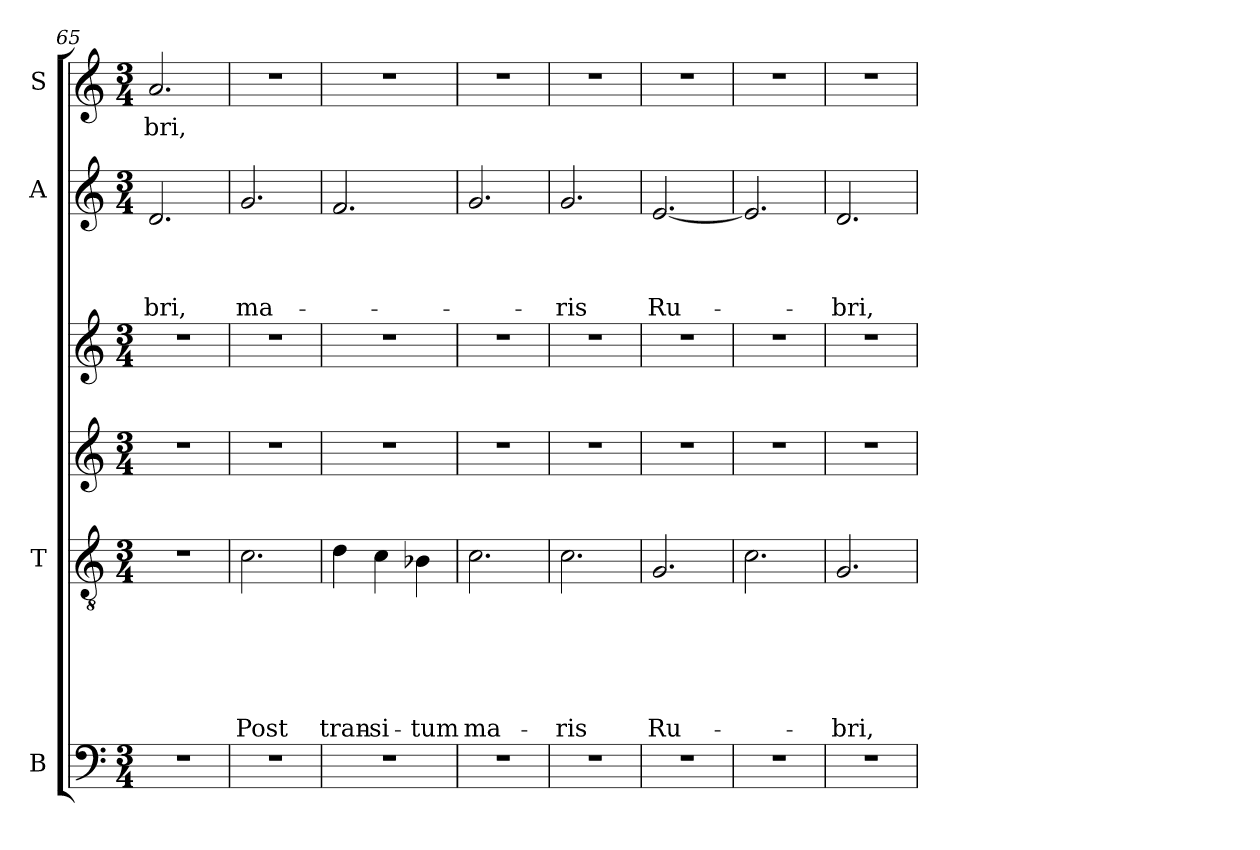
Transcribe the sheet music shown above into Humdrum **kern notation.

**kern	**kern	**text	**text	**text	**text	**text	**text	**kern	**kern	**kern	**text	**text	**text	**text	**kern	**text
*part6	*part5	*part5	*part5	*part5	*part5	*part5	*part5	*part4	*part3	*part2	*part2	*part2	*part2	*part2	*part1	*part1
*staff6	*staff5	*staff5	*staff5	*staff5	*staff5	*staff5	*staff5	*staff4	*staff3	*staff2	*staff2	*staff2	*staff2	*staff2	*staff1	*staff1
*I"B	*I"T	*	*	*	*	*	*	*	*	*I"A	*	*	*	*	*I"S	*
*I'B	*I'T	*	*	*	*	*	*	*	*	*I'A	*	*	*	*	*I'S	*
*clefF4	*clefGv2	*	*	*	*	*	*	*clefG2	*clefG2	*clefG2	*	*	*	*	*clefG2	*
*k[]	*k[]	*	*	*	*	*	*	*k[]	*k[]	*k[]	*	*	*	*	*k[]	*
*C:	*C:	*	*	*	*	*	*	*C:	*C:	*C:	*	*	*	*	*C:	*
*M3/4	*M3/4	*	*	*	*	*	*	*M3/4	*M3/4	*M3/4	*	*	*	*	*M3/4	*
=65	=65	=65	=65	=65	=65	=65	=65	=65	=65	=65	=65	=65	=65	=65	=65	=65
!LO:N:vis=1	!LO:N:vis=1	!	!	!	!	!	!	!	!	!	!	!	!	!LO:LY:b	!	!LO:LY:b
2.r	2.r	.	.	.	.	.	.	2.r	2.r	2.d/	.	.	.	-bri,	2.a/	-bri,
!!LO:PB:g=z
=66	=66	=66	=66	=66	=66	=66	=66	=66	=66	=66	=66	=66	=66	=66	=66	=66
!LO:N:vis=1	!	!	!	!	!	!	!LO:LY:b	!	!	!	!	!	!	!LO:LY:b	!LO:N:vis=1	!
2.r	2.c\	.	.	.	.	.	Post	2.r	2.r	2.g/	.	.	.	ma-	2.r	.
=67	=67	=67	=67	=67	=67	=67	=67	=67	=67	=67	=67	=67	=67	=67	=67	=67
!LO:N:vis=1	!	!	!	!	!	!	!LO:LY:b	!	!	!	!	!	!	!	!LO:N:vis=1	!
2.r	4d\	.	.	.	.	.	tran-	2.r	2.r	2.f/	.	.	.	.	2.r	.
!	!	!	!	!	!	!	!LO:LY:b	!	!	!	!	!	!	!	!	!
.	4c\	.	.	.	.	.	-si-	.	.	.	.	.	.	.	.	.
!	!	!	!	!	!	!	!LO:LY:b	!	!	!	!	!	!	!	!	!
.	4B-X\	.	.	.	.	.	-tum	.	.	.	.	.	.	.	.	.
=68	=68	=68	=68	=68	=68	=68	=68	=68	=68	=68	=68	=68	=68	=68	=68	=68
!LO:N:vis=1	!	!	!	!	!	!	!LO:LY:b	!	!	!	!	!	!	!	!LO:N:vis=1	!
2.r	2.c\	.	.	.	.	.	ma-	2.r	2.r	2.g/	.	.	.	.	2.r	.
=69	=69	=69	=69	=69	=69	=69	=69	=69	=69	=69	=69	=69	=69	=69	=69	=69
!LO:N:vis=1	!	!	!	!	!	!	!LO:LY:b	!	!	!	!	!	!	!LO:LY:b	!LO:N:vis=1	!
2.r	2.c\	.	.	.	.	.	-ris	2.r	2.r	2.g/	.	.	.	-ris	2.r	.
=70	=70	=70	=70	=70	=70	=70	=70	=70	=70	=70	=70	=70	=70	=70	=70	=70
!LO:N:vis=1	!	!	!	!	!	!	!LO:LY:b	!	!	!	!	!	!	!LO:LY:b	!LO:N:vis=1	!
2.r	2.G/	.	.	.	.	.	Ru-	2.r	2.r	[<2.e/	.	.	.	Ru-	2.r	.
=71	=71	=71	=71	=71	=71	=71	=71	=71	=71	=71	=71	=71	=71	=71	=71	=71
!LO:N:vis=1	!	!	!	!	!	!	!	!	!	!	!	!	!	!	!LO:N:vis=1	!
2.r	2.c\	.	.	.	.	.	.	2.r	2.r	2.e/]	.	.	.	.	2.r	.
=72	=72	=72	=72	=72	=72	=72	=72	=72	=72	=72	=72	=72	=72	=72	=72	=72
!LO:N:vis=1	!	!	!	!	!	!	!LO:LY:b	!	!	!	!	!	!	!LO:LY:b	!LO:N:vis=1	!
2.r	2.G/	.	.	.	.	.	-bri,	2.r	2.r	2.d/	.	.	.	-bri,	2.r	.
=	=	=	=	=	=	=	=	=	=	=	=	=	=	=	=	=
*-	*-	*-	*-	*-	*-	*-	*-	*-	*-	*-	*-	*-	*-	*-	*-	*-
